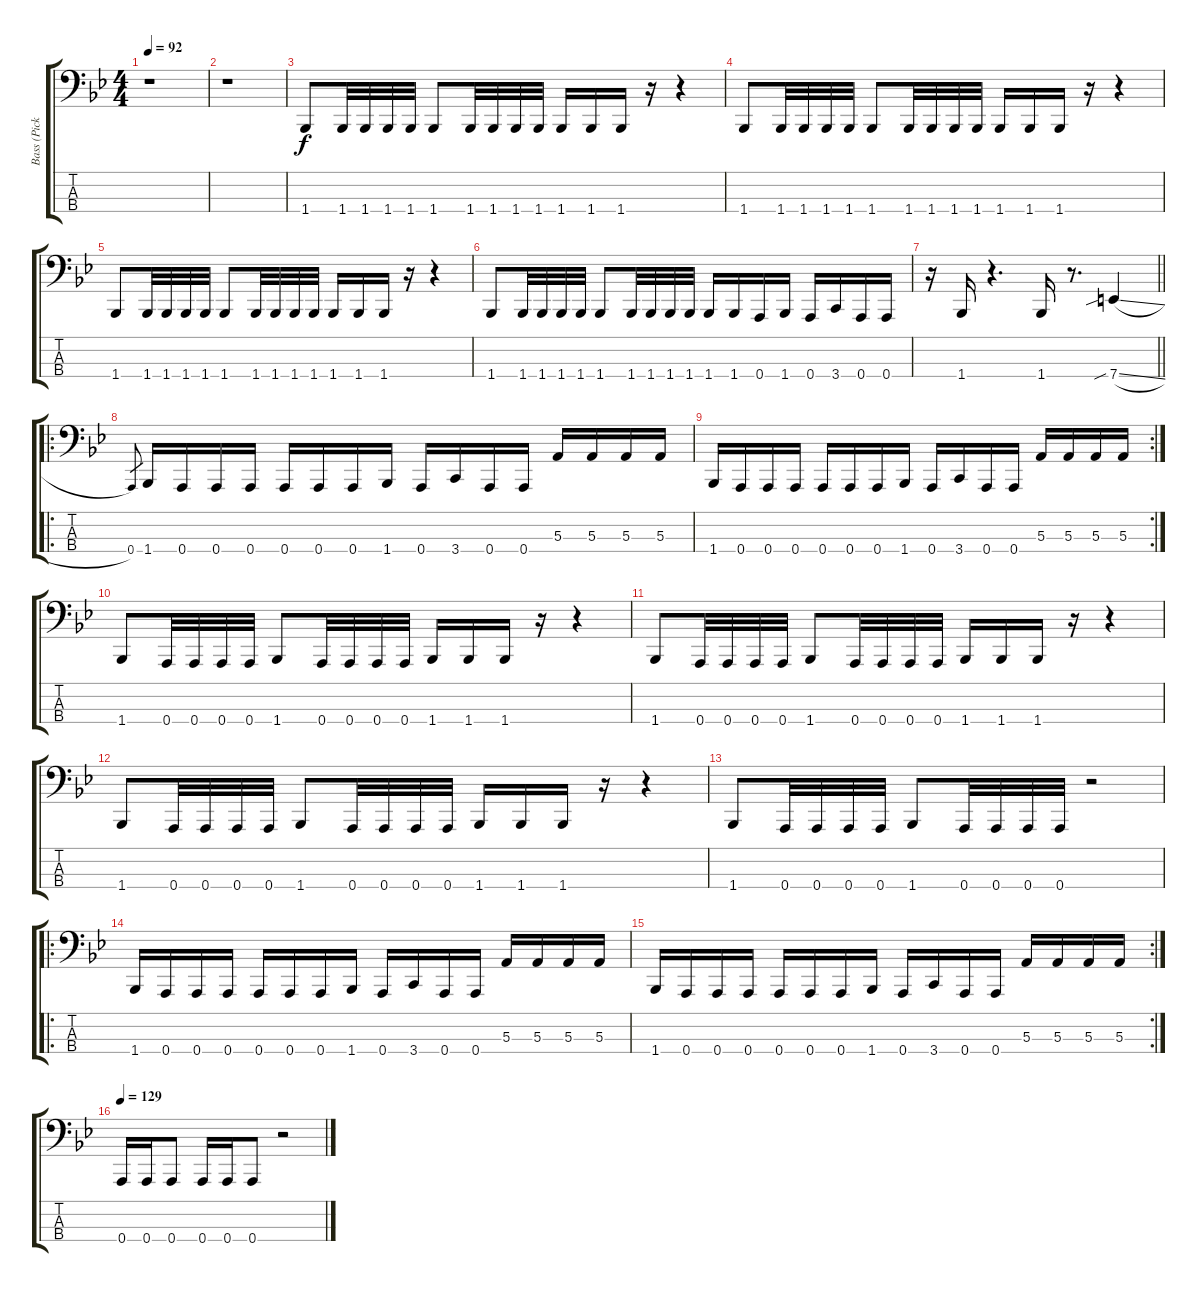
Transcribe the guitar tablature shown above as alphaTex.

\track ("Bass (Picked)" "Bass (Pick") {instrument electricbasspick}
\staff {score tabs}
\tuning (D2 A1 E1 A0) {hide}
\ts (4 4)
\tempo 92
\clef f4
\ks bb
r.1{dy f instrument electricbasspick} |
r.1 |
1.4.8 1.4.32 1.4.32 1.4.32 1.4.32 1.4.8 1.4.32 1.4.32 1.4.32 1.4.32 1.4.16 1.4.16 1.4.16 r.16 r.4 |
1.4.8 1.4.32 1.4.32 1.4.32 1.4.32 1.4.8 1.4.32 1.4.32 1.4.32 1.4.32 1.4.16 1.4.16 1.4.16 r.16 r.4 |
1.4.8 1.4.32 1.4.32 1.4.32 1.4.32 1.4.8 1.4.32 1.4.32 1.4.32 1.4.32 1.4.16 1.4.16 1.4.16 r.16 r.4 |
1.4.8 1.4.32 1.4.32 1.4.32 1.4.32 1.4.8 1.4.32 1.4.32 1.4.32 1.4.32 1.4.16 1.4.16 0.4.16 1.4.16 0.4.16 3.4.16 0.4.16 0.4.16 |
\barLineRight lightlight
r.16 1.4.16 r.4{d} 1.4.16 r.8{d} 7.4{sib sl}.4 |
\ro
0.4.8{gr} 1.4.16 0.4.16 0.4.16 0.4.16 0.4.16 0.4.16 0.4.16 1.4.16 0.4.16 3.4.16 0.4.16 0.4.16 5.3.16 5.3.16 5.3.16 5.3.16 |
\rc 2
1.4.16 0.4.16 0.4.16 0.4.16 0.4.16 0.4.16 0.4.16 1.4.16 0.4.16 3.4.16 0.4.16 0.4.16 5.3.16 5.3.16 5.3.16 5.3.16 |
1.4.8 0.4.32 0.4.32 0.4.32 0.4.32 1.4.8 0.4.32 0.4.32 0.4.32 0.4.32 1.4.16 1.4.16 1.4.16 r.16 r.4 |
1.4.8 0.4.32 0.4.32 0.4.32 0.4.32 1.4.8 0.4.32 0.4.32 0.4.32 0.4.32 1.4.16 1.4.16 1.4.16 r.16 r.4 |
1.4.8 0.4.32 0.4.32 0.4.32 0.4.32 1.4.8 0.4.32 0.4.32 0.4.32 0.4.32 1.4.16 1.4.16 1.4.16 r.16 r.4 |
1.4.8 0.4.32 0.4.32 0.4.32 0.4.32 1.4.8 0.4.32 0.4.32 0.4.32 0.4.32 r.2 |
\ro
1.4.16 0.4.16 0.4.16 0.4.16 0.4.16 0.4.16 0.4.16 1.4.16 0.4.16 3.4.16 0.4.16 0.4.16 5.3.16 5.3.16 5.3.16 5.3.16 |
\rc 2
1.4.16 0.4.16 0.4.16 0.4.16 0.4.16 0.4.16 0.4.16 1.4.16 0.4.16 3.4.16 0.4.16 0.4.16 5.3.16 5.3.16 5.3.16 5.3.16 |
\tempo 129
0.4.16 0.4.16 0.4.8 0.4.16 0.4.16 0.4.8 r.2
